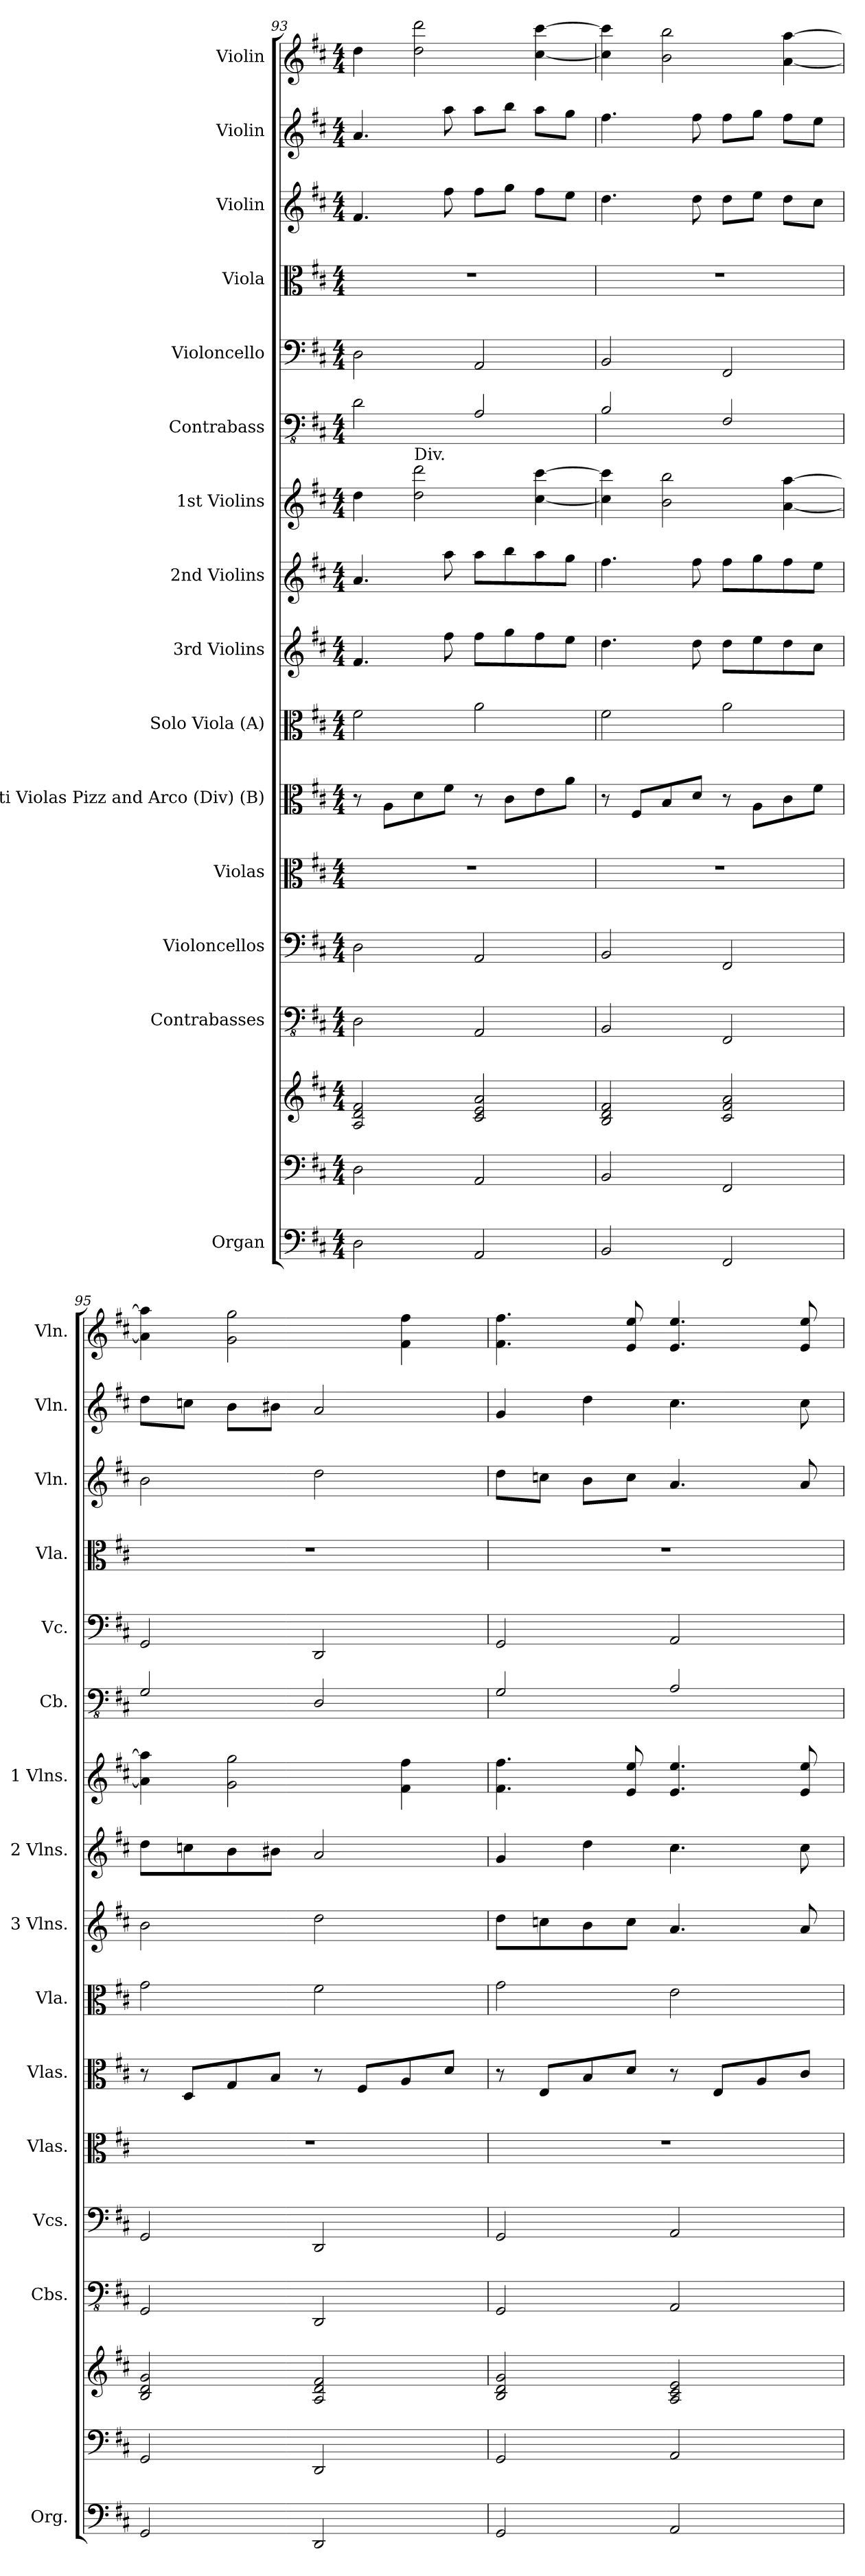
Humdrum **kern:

**kern	**kern	**kern	**kern	**kern	**kern	**kern	**kern	**kern	**kern	**kern	**kern	**kern	**kern	**kern	**kern	**kern
*part15	*part15	*part15	*part14	*part13	*part12	*part11	*part10	*part9	*part8	*part7	*part6	*part5	*part4	*part3	*part2	*part1
*staff17	*staff16	*staff15	*staff14	*staff13	*staff12	*staff11	*staff10	*staff9	*staff8	*staff7	*staff6	*staff5	*staff4	*staff3	*staff2	*staff1
*I"Organ	*	*	*I"Contrabasses	*I"Violoncellos	*I"Violas	*I"Tutti Violas Pizz and Arco (Div) (B)	*I"Solo Viola (A)	*I"3rd Violins	*I"2nd Violins	*I"1st Violins	*I"Contrabass	*I"Violoncello	*I"Viola	*I"Violin	*I"Violin	*I"Violin
*I'Org.	*	*	*I'Cbs.	*I'Vcs.	*I'Vlas.	*I'Vlas.	*I'Vla.	*I'3 Vlns.	*I'2 Vlns.	*I'1 Vlns.	*I'Cb.	*I'Vc.	*I'Vla.	*I'Vln.	*I'Vln.	*I'Vln.
!!LO:LB:g=z
*clefF4	*clefF4	*clefG2	*clefFv4	*clefF4	*clefC3	*clefC3	*clefC3	*clefG2	*clefG2	*clefG2	*clefFv4	*clefF4	*clefC3	*clefG2	*clefG2	*clefG2
*	*	*	*	*	*	*	*	*	*	*	*ITrd7c12	*	*	*	*	*
*k[f#c#]	*k[f#c#]	*k[f#c#]	*k[f#c#]	*k[f#c#]	*k[f#c#]	*k[f#c#]	*k[f#c#]	*k[f#c#]	*k[f#c#]	*k[f#c#]	*k[f#c#]	*k[f#c#]	*k[f#c#]	*k[f#c#]	*k[f#c#]	*k[f#c#]
*M4/4	*M4/4	*M4/4	*M4/4	*M4/4	*M4/4	*M4/4	*M4/4	*M4/4	*M4/4	*M4/4	*M4/4	*M4/4	*M4/4	*M4/4	*M4/4	*M4/4
=93	=93	=93	=93	=93	=93	=93	=93	=93	=93	=93	=93	=93	=93	=93	=93	=93
2D\	2D\	2A/ 2d/ 2f#/	2DD\	2D\	1r	8r	2f#\	4.f#/	4.a/	4dd\	2DD\	2D\	1r	4.f#/	4.a/	4dd\
.	.	.	.	.	.	8A\L	.	.	.	.	.	.	.	.	.	.
!	!	!	!	!	!	!	!	!	!	!LO:TX:a:t=Div.	!	!	!	!	!	!
.	.	.	.	.	.	8d\	.	.	.	2dd\ 2ddd\	.	.	.	.	.	2dd\ 2ddd\
.	.	.	.	.	.	8f#\J	.	8ff#\	8aa\	.	.	.	.	8ff#\	8aa\	.
2AA/	2AA/	2c#/ 2e/ 2a/	2AAA/	2AA/	.	8r	2a\	8ff#\L	8aa\L	.	2AAA/	2AA/	.	8ff#\L	8aa\L	.
.	.	.	.	.	.	8c#\L	.	8gg\	8bb\	.	.	.	.	8gg\J	8bb\J	.
.	.	.	.	.	.	8e\	.	8ff#\	8aa\	[4cc#\ [4ccc#\	.	.	.	8ff#\L	8aa\L	[4cc#\ [4ccc#\
.	.	.	.	.	.	8a\J	.	8ee\J	8gg\J	.	.	.	.	8ee\J	8gg\J	.
=94	=94	=94	=94	=94	=94	=94	=94	=94	=94	=94	=94	=94	=94	=94	=94	=94
2BB/	2BB/	2B/ 2d/ 2f#/	2BBB/	2BB/	1r	8r	2f#\	4.dd\	4.ff#\	4cc#\] 4ccc#\]	2BBB/	2BB/	1r	4.dd\	4.ff#\	4cc#\] 4ccc#\]
.	.	.	.	.	.	8F#/L	.	.	.	.	.	.	.	.	.	.
.	.	.	.	.	.	8B/	.	.	.	2b\ 2bb\	.	.	.	.	.	2b\ 2bb\
.	.	.	.	.	.	8d/J	.	8dd\	8ff#\	.	.	.	.	8dd\	8ff#\	.
2FF#/	2FF#/	2c#/ 2f#/ 2a/	2FFF#/	2FF#/	.	8r	2a\	8dd\L	8ff#\L	.	2FFF#/	2FF#/	.	8dd\L	8ff#\L	.
.	.	.	.	.	.	8A\L	.	8ee\	8gg\	.	.	.	.	8ee\J	8gg\J	.
.	.	.	.	.	.	8c#\	.	8dd\	8ff#\	[4a\ [4aa\	.	.	.	8dd\L	8ff#\L	[4a\ [4aa\
.	.	.	.	.	.	8f#\J	.	8cc#\J	8ee\J	.	.	.	.	8cc#\J	8ee\J	.
=95	=95	=95	=95	=95	=95	=95	=95	=95	=95	=95	=95	=95	=95	=95	=95	=95
2GG/	2GG/	2B/ 2d/ 2g/	2GGG/	2GG/	1r	8r	2g\	2b\	8dd\L	4a\] 4aa\]	2GGG/	2GG/	1r	2b\	8dd\L	4a\] 4aa\]
.	.	.	.	.	.	8D/L	.	.	8ccn\	.	.	.	.	.	8ccn\J	.
.	.	.	.	.	.	8G/	.	.	8b\	2g\ 2gg\	.	.	.	.	8b\L	2g\ 2gg\
.	.	.	.	.	.	8B/J	.	.	8b#X\J	.	.	.	.	.	8b#X\J	.
2DD/	2DD/	2A/ 2d/ 2f#/	2DDD/	2DD/	.	8r	2f#\	2dd\	2a/	.	2DDD/	2DD/	.	2dd\	2a/	.
.	.	.	.	.	.	8F#/L	.	.	.	.	.	.	.	.	.	.
.	.	.	.	.	.	8A/	.	.	.	4f#\ 4ff#\	.	.	.	.	.	4f#\ 4ff#\
.	.	.	.	.	.	8d/J	.	.	.	.	.	.	.	.	.	.
=96	=96	=96	=96	=96	=96	=96	=96	=96	=96	=96	=96	=96	=96	=96	=96	=96
2GG/	2GG/	2B/ 2d/ 2g/	2GGG/	2GG/	1r	8r	2g\	8dd\L	4g/	4.f#\ 4.ff#\	2GGG/	2GG/	1r	8dd\L	4g/	4.f#\ 4.ff#\
.	.	.	.	.	.	8E/L	.	8ccn\	.	.	.	.	.	8ccn\J	.	.
.	.	.	.	.	.	8B/	.	8b\	4dd\	.	.	.	.	8b\L	4dd\	.
.	.	.	.	.	.	8d/J	.	8cc\J	.	8e/ 8ee/	.	.	.	8cc\J	.	8e/ 8ee/
2AA/	2AA/	2A/ 2c#/ 2e/	2AAA/	2AA/	.	8r	2e\	4.a/	4.cc#\	4.e/ 4.ee/	2AAA/	2AA/	.	4.a/	4.cc#\	4.e/ 4.ee/
.	.	.	.	.	.	8E/L	.	.	.	.	.	.	.	.	.	.
.	.	.	.	.	.	8A/	.	.	.	.	.	.	.	.	.	.
.	.	.	.	.	.	8c#/J	.	8a/	8cc#\	8e/ 8ee/	.	.	.	8a/	8cc#\	8e/ 8ee/
=	=	=	=	=	=	=	=	=	=	=	=	=	=	=	=	=
*-	*-	*-	*-	*-	*-	*-	*-	*-	*-	*-	*-	*-	*-	*-	*-	*-
